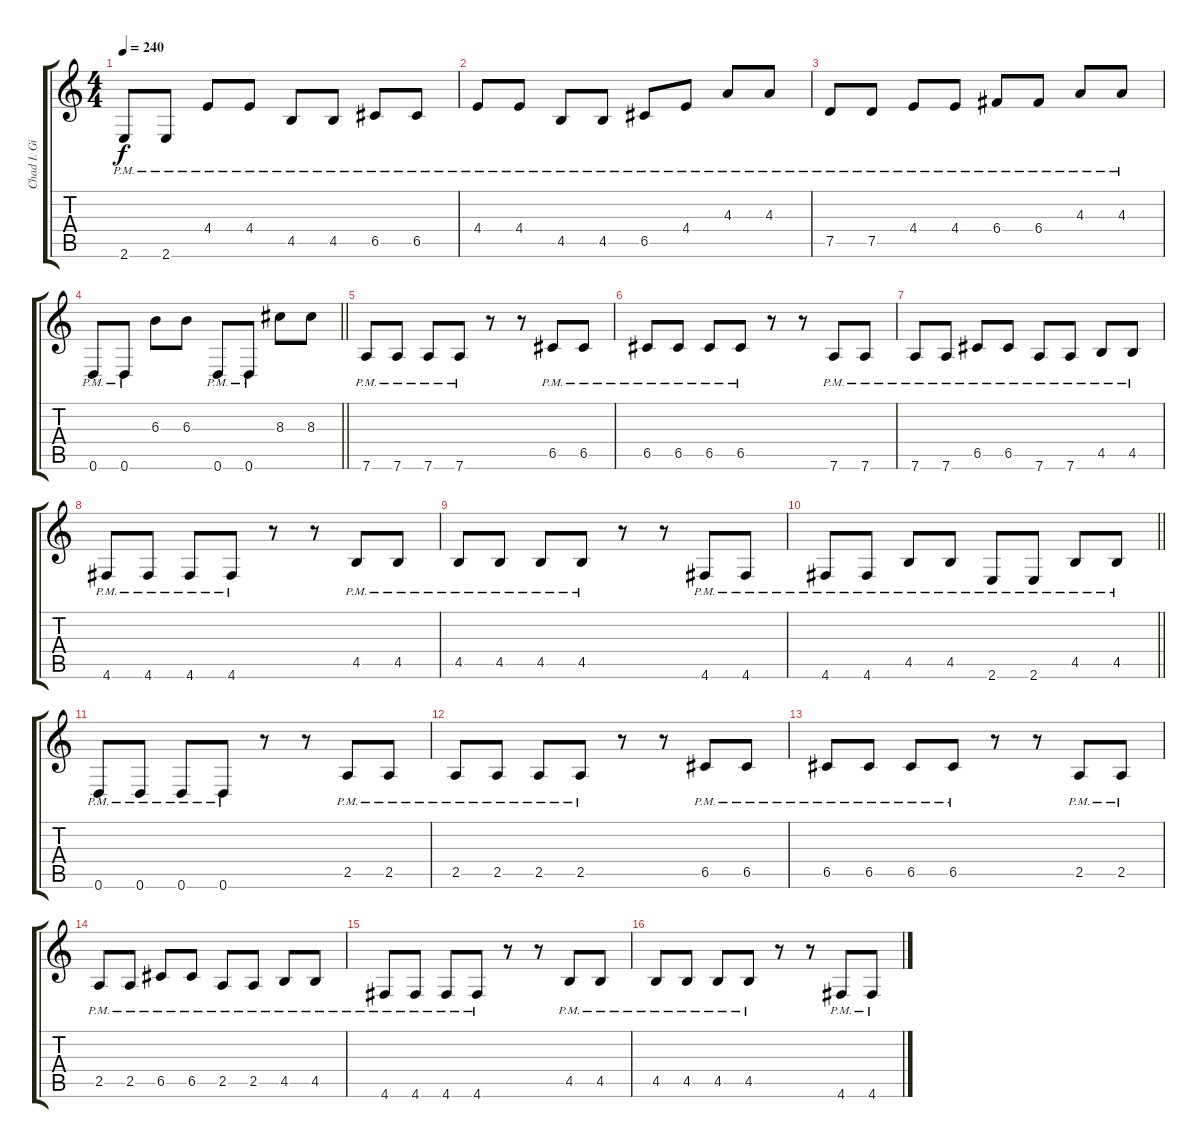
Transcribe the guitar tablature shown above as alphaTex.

\track ("Chad I. Ginsburg" "Chad I. Gi") {instrument distortionguitar}
\staff {score tabs}
\tuning (D4 A3 F3 C3 G2 D2) {hide}
\ts (4 4)
\tempo 240
\clef g2
\ks c
2.6{pm}.8{dy f} 2.6{pm}.8 4.4{pm}.8 4.4{pm}.8 4.5{pm}.8 4.5{pm}.8 6.5{pm}.8 6.5{pm}.8 |
4.4{pm}.8 4.4{pm}.8 4.5{pm}.8 4.5{pm}.8 6.5{pm}.8 4.4{pm}.8 4.3{pm}.8 4.3{pm}.8 |
7.5{pm}.8 7.5{pm}.8 4.4{pm}.8 4.4{pm}.8 6.4{pm}.8 6.4{pm}.8 4.3{pm}.8 4.3{pm}.8 |
\barLineRight lightlight
0.6{pm}.8 0.6{pm}.8 6.3.8 6.3.8 0.6{pm}.8 0.6{pm}.8 8.3.8 8.3.8 |
\section ("" "")
7.6{pm}.8 7.6{pm}.8 7.6{pm}.8 7.6{pm}.8 r.8 r.8 6.5{pm}.8 6.5{pm}.8 |
6.5{pm}.8 6.5{pm}.8 6.5{pm}.8 6.5{pm}.8 r.8 r.8 7.6{pm}.8 7.6{pm}.8 |
7.6{pm}.8 7.6{pm}.8 6.5{pm}.8 6.5{pm}.8 7.6{pm}.8 7.6{pm}.8 4.5{pm}.8 4.5{pm}.8 |
4.6{pm}.8 4.6{pm}.8 4.6{pm}.8 4.6{pm}.8 r.8 r.8 4.5{pm}.8 4.5{pm}.8 |
4.5{pm}.8 4.5{pm}.8 4.5{pm}.8 4.5{pm}.8 r.8 r.8 4.6{pm}.8 4.6{pm}.8 |
\barLineRight lightlight
4.6{pm}.8 4.6{pm}.8 4.5{pm}.8 4.5{pm}.8 2.6{pm}.8 2.6{pm}.8 4.5{pm}.8 4.5{pm}.8 |
0.6{pm}.8 0.6{pm}.8 0.6{pm}.8 0.6{pm}.8 r.8 r.8 2.5{pm}.8 2.5{pm}.8 |
2.5{pm}.8 2.5{pm}.8 2.5{pm}.8 2.5{pm}.8 r.8 r.8 6.5{pm}.8 6.5{pm}.8 |
6.5{pm}.8 6.5{pm}.8 6.5{pm}.8 6.5{pm}.8 r.8 r.8 2.5{pm}.8 2.5{pm}.8 |
2.5{pm}.8 2.5{pm}.8 6.5{pm}.8 6.5{pm}.8 2.5{pm}.8 2.5{pm}.8 4.5{pm}.8 4.5{pm}.8 |
4.6{pm}.8 4.6{pm}.8 4.6{pm}.8 4.6{pm}.8 r.8 r.8 4.5{pm}.8 4.5{pm}.8 |
4.5{pm}.8 4.5{pm}.8 4.5{pm}.8 4.5{pm}.8 r.8 r.8 4.6{pm}.8 4.6{pm}.8
